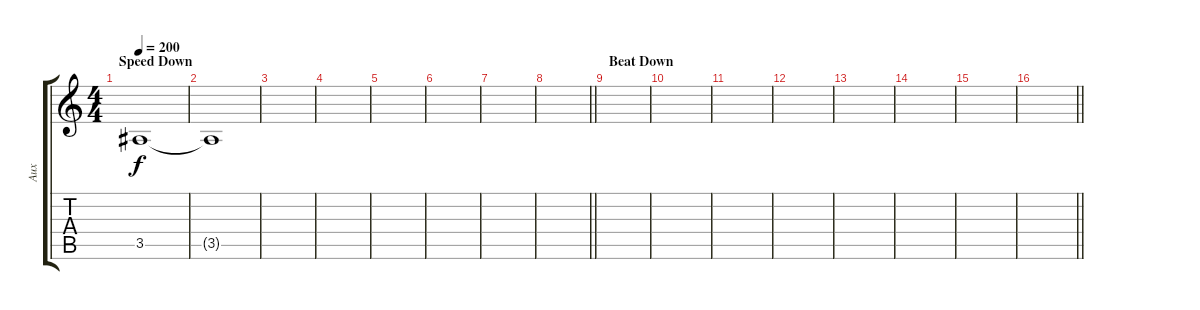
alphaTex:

\track ("Aux" "Aux") {instrument overdrivenguitar}
\staff {score tabs}
\tuning (D4 A3 F3 C3 G2 C2) {hide}
\ts (4 4)
\section ("" "Speed Down")
\tempo 200
\clef g2
\ks c
3.5.1{dy f} |
3.5{t}.1 |
|
|
|
|
|
\barLineRight lightlight
|
\section ("" "Beat Down")
|
|
|
|
|
|
|
\barLineRight lightlight
